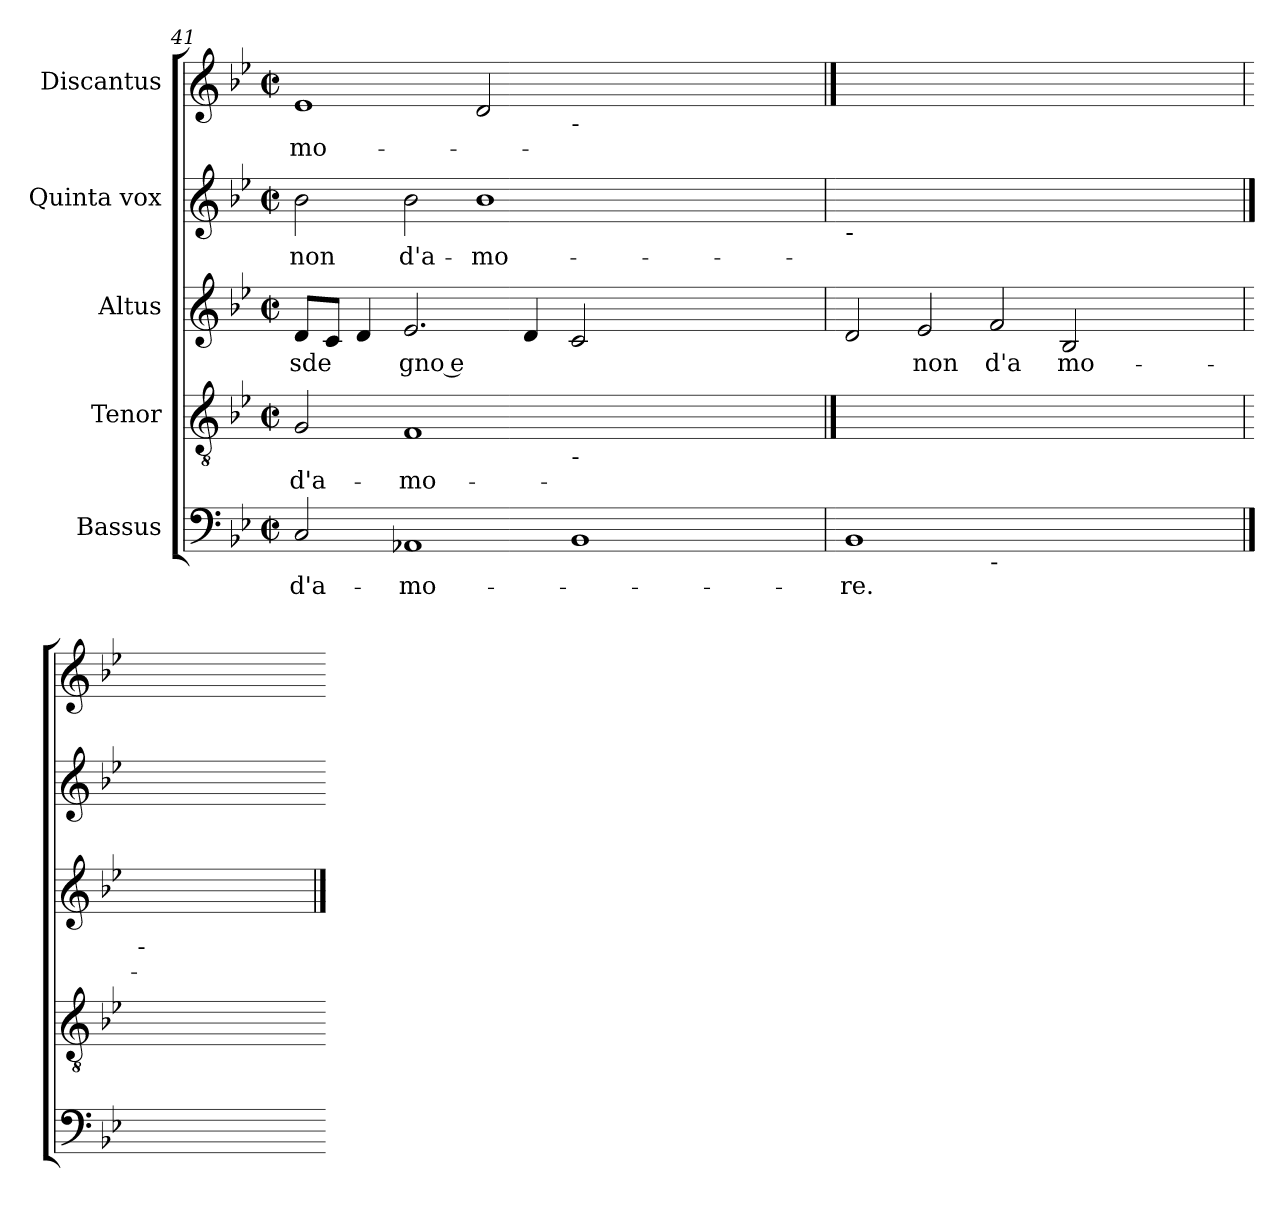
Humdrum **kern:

**kern	**text	**kern	**text	**kern	**text	**kern	**text	**kern	**text
*part5	*part5	*part4	*part4	*part3	*part3	*part2	*part2	*part1	*part1
*staff5	*staff5	*staff4	*staff4	*staff3	*staff3	*staff2	*staff2	*staff1	*staff1
*I"Bassus	*	*I"Tenor	*	*I"Altus	*	*I"Quinta vox	*	*I"Discantus	*
*clefF4	*	*clefGv2	*	*clefG2	*	*clefG2	*	*clefG2	*
*k[b-e-]	*	*k[b-e-]	*	*k[b-e-]	*	*k[b-e-]	*	*k[b-e-]	*
*B-:	*	*B-:	*	*B-:	*	*B-:	*	*B-:	*
*M4/2	*	*M4/2	*	*M4/2	*	*M4/2	*	*M4/2	*
*met(c|)	*	*met(c|)	*	*met(c|)	*	*met(c|)	*	*met(c|)	*
=41	=41	=41	=41	=41	=41	=41	=41	=41	=41
!	!LO:LY:b	!	!LO:LY:b	!	!LO:LY:b	!	!LO:LY:b	!	!LO:LY:b
2C	d'a-	2G	d'a-	8dL	sde	2b-	non	1e-	-mo-
.	.	.	.	8cJ	.	.	.	.	.
.	.	.	.	4d	.	.	.	.	.
!	!LO:LY:b	!	!LO:LY:b	!	!LO:LY:b	!	!LO:LY:b	!	!
1AA-X	-mo-	1F	-mo-	2.e-	gno e	2b-	d'a-	.	.
!	!	!	!	!	!	!	!LO:LY:b	!	!
.	.	.	.	.	.	1b-	-mo-	2d	.
.	.	.	.	4d	.	.	.	.	.
!	!	!	!	!	!	!	!	!LO:TX:b:t=-	!
!	!	!LO:TX:b:t=-	!	!	!	!	!	!	!
!	!	!	!LO:LY:b	!	!	!	!	!	!LO:LY:b
1BB-	.	0E-yy	-re.	2c	.	.	.	0e-yy	-re.
.	.	.	.	1.ryy	.	1.ryy	.	.	.
1ryy	.	.	.	.	.	.	.	.	.
=	==	==	==	=	==	=	==	==	==
!	!	!	!	!	!	!LO:TX:b:t=-	!	!	!
!	!LO:LY:b	!	!	!	!	!	!LO:LY:b	!	!
1BB-	-re.	0ryy	.	2d	.	0gyy	-re.	0ryy	.
!	!	!	!	!	!LO:LY:b	!	!	!	!
.	.	.	.	2e-	non	.	.	.	.
!LO:TX:b:t=-	!	!	!	!	!	!	!	!	!
!	!	!	!	!	!LO:LY:b	!	!	!	!
0E-yy	.	.	.	2f	d'a	.	.	.	.
!	!	!	!	!	!LO:LY:b	!	!	!	!
.	.	.	.	2B-	mo-	.	.	.	.
.	.	1ryy	.	1ryy	.	1ryy	.	1ryy	.
==	=	=	=	=	=	==	=	=	=
!	!	!	!	!LO:TX:b:t=-	!	!	!	!	!
!	!	!	!	!	!LO:LY:b	!	!	!	!
0ryy	.	0ryy	.	0B-yy	-re.	0ryy	.	0ryy	.
=	=	=	=	==	=	=	=	=	=
*-	*-	*-	*-	*-	*-	*-	*-	*-	*-
